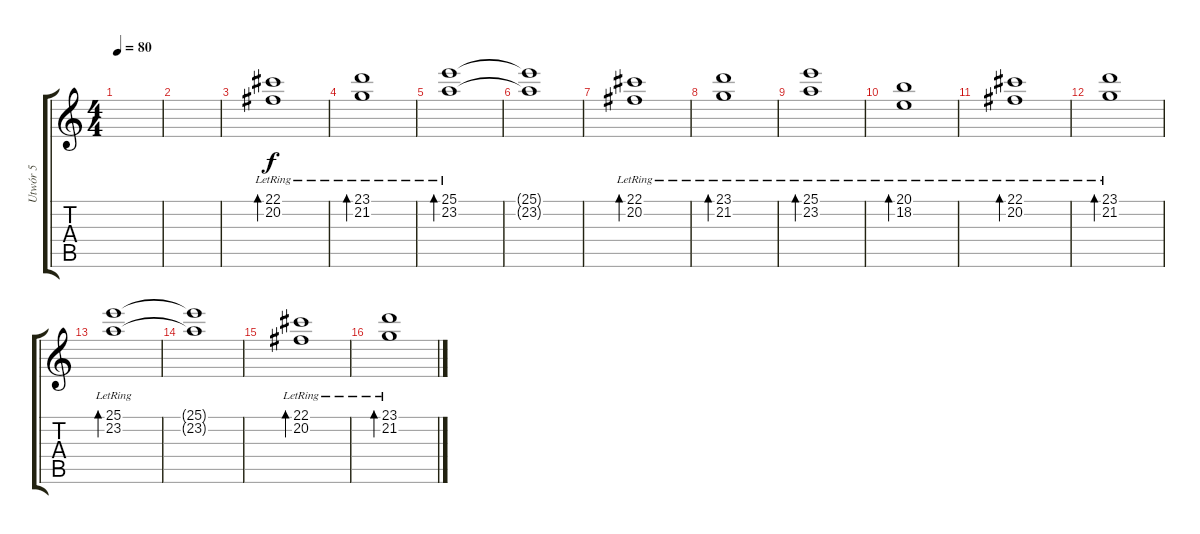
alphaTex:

\track ("Utwór 5" "Utwór 5") {instrument acousticgrandpiano}
\staff {score tabs}
\tuning (Eb4 Bb3 Gb3 Db3 Ab2 Eb2) {hide}
\ts (4 4)
\tempo 80
\clef g2
\ks c
|
|
(22.1{lr} 20.2{lr}).1{bd 480} |
(23.1{lr} 21.2{lr}).1{bd 480} |
(25.1{lr} 23.2{lr}).1{bd 480} |
(25.1{t} 23.2{t}).1 |
(22.1{lr} 20.2{lr}).1{bd 480} |
(23.1{lr} 21.2{lr}).1{bd 480} |
(25.1{lr} 23.2{lr}).1{bd 480} |
(20.1{lr} 18.2{lr}).1{bd 480} |
(22.1{lr} 20.2{lr}).1{bd 480} |
(23.1{lr} 21.2{lr}).1{bd 480} |
(25.1{lr} 23.2{lr}).1{bd 480} |
(25.1{t} 23.2{t}).1 |
(22.1{lr} 20.2{lr}).1{bd 480} |
(23.1{lr} 21.2{lr}).1{bd 480}
